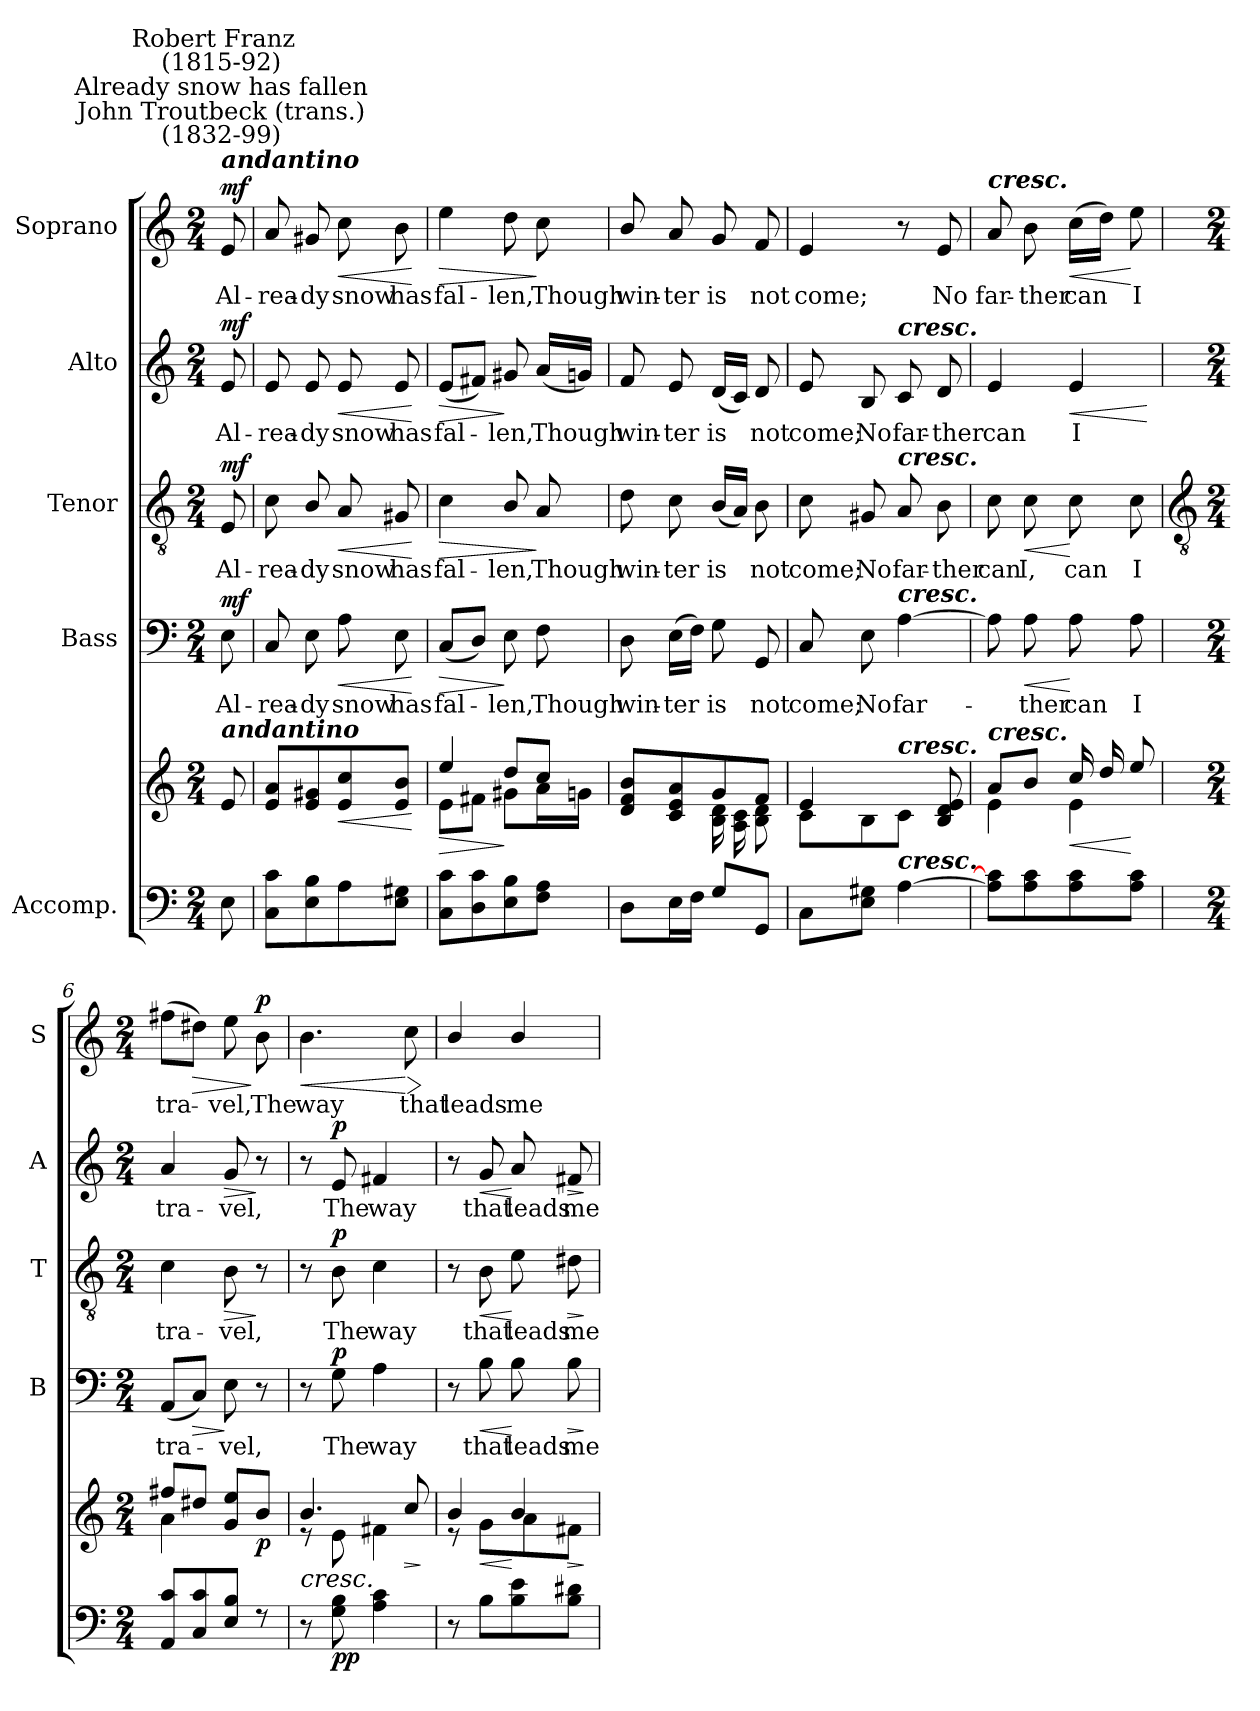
**kern	**kern	**dynam	**kern	**text	**dynam	**kern	**text	**dynam	**kern	**text	**dynam	**kern	**text	**dynam
*part5	*part5	*part5	*part4	*part4	*part4	*part3	*part3	*part3	*part2	*part2	*part2	*part1	*part1	*part1
*staff6	*staff5	*staff5/6	*staff4	*staff4	*staff4	*staff3	*staff3	*staff3	*staff2	*staff2	*staff2	*staff1	*staff1	*staff1
*I"Accomp.	*	*	*I"Bass	*	*	*I"Tenor	*	*	*I"Alto	*	*	*I"Soprano	*	*
*	*	*	*I'B	*	*	*I'T	*	*	*I'A	*	*	*I'S	*	*
*clefF4	*clefG2	*	*clefF4	*	*	*clefGv2	*	*	*clefG2	*	*	*clefG2	*	*
*k[]	*k[]	*	*k[]	*	*	*k[]	*	*	*k[]	*	*	*k[]	*	*
*C:	*C:	*	*C:	*	*	*C:	*	*	*C:	*	*	*C:	*	*
*M2/4	*M2/4	*	*M2/4	*	*	*M2/4	*	*	*M2/4	*	*	*M2/4	*	*
*MM58	*MM58	*	*MM58	*	*	*MM58	*	*	*MM58	*	*	*MM58	*	*
=	=	=	=	=	=	=	=	=	=	=	=	=	=	=
*	*^	*	*	*	*	*	*	*	*	*	*	*	*	*
!	!	!	!	!	!	!	!	!	!	!	!	!	!LO:TX:a:Bi:t=andantino	!	!
!	!	!	!	!	!	!	!	!	!	!	!	!	!LO:TX:a:cj:t=John Troutbeck (trans.)\n(1832-99)	!	!
!	!	!	!	!	!	!	!	!	!	!	!	!	!LO:TX:a:cj:t=Already snow has fallen	!	!
!	!	!	!	!	!	!	!	!	!	!	!	!	!LO:TX:a:cj:t=Robert Franz  \n(1815-92)	!	!
!	!LO:TX:a:Bi:t=andantino	!	!	!	!	!	!	!	!	!	!	!	!	!	!
!	!	!	!LO:DY:b=2	!	!LO:LY:b	!	!	!LO:LY:b	!	!	!LO:LY:b	!	!	!LO:LY:b	!
!	!	!	!LO:DY:n=1:b	!	!	!LO:DY:b	!	!	!LO:DY:b	!	!	!LO:DY:b	!	!	!LO:DY:b
8E	8e	8ryy	mf mf	8E	Al-	mf	8E	Al-	mf	8e	Al-	mf	8e	Al-	mf
=1	=1	=1	=1	=1	=1	=1	=1	=1	=1	=1	=1	=1	=1	=1	=1
!	!	!LO:N:vis=1	!	!	!LO:LY:b	!	!	!LO:LY:b	!	!	!LO:LY:b	!	!	!LO:LY:b	!
8C 8cL	8e 8aL	2ryy	.	8C	-rea-	.	8c	-rea-	.	8e	-rea-	.	8a	-rea-	.
!	!	!	!	!	!LO:LY:b	!	!	!LO:LY:b	!	!	!LO:LY:b	!	!	!LO:LY:b	!
8E 8B	8e 8g#X	.	.	8E	-dy	.	8B/	-dy	.	8e	-dy	.	8g#X	-dy	.
!	!	!	!LO:HP:b	!	!LO:LY:b	!LO:HP:b	!	!LO:LY:b	!LO:HP:b	!	!LO:LY:b	!LO:HP:b	!	!LO:LY:b	!LO:HP:b
8A	8e 8cc	.	<	8A	snow	<	8A	snow	<	8e	snow	<	8cc	snow	<
!	!	!	!	!	!LO:LY:b	!	!	!LO:LY:b	!	!	!LO:LY:b	!	!	!LO:LY:b	!
8E 8G#XJ	8e 8bJ	.	.	8E	has	.	8G#X	has	.	8e	has	.	8b	has	.
*	*v	*v	*	*	*	*	*	*	*	*	*	*	*	*	*
.	.	[	.	.	[	.	.	[	.	.	[	.	.	[
=2	=2	=2	=2	=2	=2	=2	=2	=2	=2	=2	=2	=2	=2	=2
*	*^	*	*	*	*	*	*	*	*	*	*	*	*	*
!	!	!	!LO:HP:b	!	!LO:LY:b	!LO:HP:b	!	!LO:LY:b	!LO:HP:b	!	!LO:LY:b	!LO:HP:b	!	!LO:LY:b	!LO:HP:b
8C 8cL	4ee/	8e\L	>	(<8CL	fal-	>	4c	fal-	>	(<8eL	fal-	>	4ee	fal-	>
8D 8c	.	8f#X\J	.	8DJ)	.	.	.	.	.	8f#XJ)	.	.	.	.	.
!	!	!	!	!	!LO:LY:b	!	!	!LO:LY:b	!	!	!LO:LY:b	!	!	!LO:LY:b	!
8E 8B	8dd/L	8g#X\L	]	8E	len,	]	8B/	-len,	.	8g#X	len,	]	8dd	-len,	.
!	!	!	!	!	!LO:LY:b	!	!	!LO:LY:b	!	!	!LO:LY:b	!	!	!LO:LY:b	!
8F 8AJ	8cc/J	16a\L	.	8F	Though	.	8A	Though	]	(<16aLL	Though	.	8cc	Though	]
.	.	16gn\JJ	.	.	.	.	.	.	.	16gnJJ)	.	.	.	.	.
=3	=3	=3	=3	=3	=3	=3	=3	=3	=3	=3	=3	=3	=3	=3	=3
!	!	!	!	!	!LO:LY:b	!	!	!LO:LY:b	!	!	!LO:LY:b	!	!	!LO:LY:b	!
8DL	8d/ 8f/ 8b/L	4ryy	.	8D	win-	.	8d	win-	.	8f	win-	.	8b/	win-	.
!	!	!	!	!	!LO:LY:b	!	!	!LO:LY:b	!	!	!LO:LY:b	!	!	!LO:LY:b	!
16EL	8c 8e 8a	.	.	(>16ELL	-ter	.	8c	-ter	.	8e	-ter	.	8a	-ter	.
16FJJ	.	.	.	16FJJ)	.	.	.	.	.	.	.	.	.	.	.
!	!	!	!	!	!LO:LY:b	!	!	!LO:LY:b	!	!	!LO:LY:b	!	!	!LO:LY:b	!
8GL	8g	16B\ 16d\LL	.	8G	is	.	(<16BLL	is	.	(<16dLL	is	.	8g	is	.
.	.	16A\ 16c\	.	.	.	.	16AJJ)	.	.	16cJJ)	.	.	.	.	.
!	!	!	!	!	!LO:LY:b	!	!	!LO:LY:b	!	!	!LO:LY:b	!	!	!LO:LY:b	!
8GGJ	8fJ	8B\ 8d\J	.	8GG	not	.	8B	not	.	8d	not	.	8f	not	.
=4	=4	=4	=4	=4	=4	=4	=4	=4	=4	=4	=4	=4	=4	=4	=4
!	!	!	!	!	!LO:LY:b	!	!	!LO:LY:b	!	!	!LO:LY:b	!	!	!LO:LY:b	!
8CL	4e	8c\L	.	8C	come;	.	8c	come;	.	8e	come;	.	4e	come;	.
!	!	!	!	!	!LO:LY:b	!	!	!LO:LY:b	!	!	!LO:LY:b	!	!	!	!
8E 8G#XJ	.	8B\	.	8E	No	.	8G#X	No	.	8B	No	.	.	.	.
!	!	!	!	!	!	!	!	!	!	!LO:TX:a:Bi:t=cresc.	!	!	!	!	!
!	!	!	!	!	!	!	!LO:TX:a:Bi:t=cresc.	!	!	!	!	!	!	!	!
!	!	!	!	!LO:TX:a:Bi:t=cresc.	!	!	!	!	!	!	!	!	!	!	!
!	!LO:TX:a:Bi:t=cresc.	!	!	!	!	!	!	!	!	!	!	!	!	!	!
!LO:TX:a:Bi:t=cresc.	!	!	!	!	!	!	!	!	!	!	!	!	!	!	!
!	!	!	!	!	!LO:LY:b	!	!	!LO:LY:b	!	!	!LO:LY:b	!	!	!	!
[4A	8ryy	8c\J	.	[4A	far-	.	8A	far-	.	8c	far-	.	8r	.	.
!	!	!	!	!	!	!	!	!LO:LY:b	!	!	!LO:LY:b	!	!	!LO:LY:b	!
.	8B 8d 8e	8ryy	.	.	.	.	8B	-ther	.	8d	-ther	.	8e	No	.
=5	=5	=5	=5	=5	=5	=5	=5	=5	=5	=5	=5	=5	=5	=5	=5
!	!	!	!	!	!	!	!	!	!	!	!	!	!LO:TX:a:Bi:t=cresc.	!	!
!	!LO:TX:a:Bi:t=cresc.	!	!	!	!	!	!	!	!	!	!	!	!	!	!
!	!	!	!	!	!	!	!	!LO:LY:b	!	!	!LO:LY:b	!	!	!LO:LY:b	!
8A] 8c]L	8a/L	4e\	.	8A]	.	.	8c	can	.	4e	can	.	8a	far-	.
!	!	!	!	!	!LO:LY:b	!LO:HP:b	!	!LO:LY:b	!LO:HP:b	!	!	!	!	!LO:LY:b	!
8A 8c	8b/J	.	.	8A	ther	<	8c	I,	<	.	.	.	8b	-ther	.
!	!	!	!LO:HP:b	!	!	!	!	!	!	!	!	!	!	!	!
!	!	!	!LO:HP:n=1:b	!	!LO:LY:b	!	!	!LO:LY:b	!	!	!LO:LY:b	!LO:HP:b	!	!LO:LY:b	!LO:HP:b
8A 8c	16cc/LL	4e\	< <	8A	can	[	8c	can	[	4e	I	<	(>16ccLL	can	<
.	16dd/	.	.	.	.	.	.	.	.	.	.	.	16ddJJ)	.	.
!	!	!	!	!	!LO:LY:b	!	!	!LO:LY:b	!	!	!	!	!	!LO:LY:b	!
8A 8cJ	8ee/J	.	[	8A	I	.	8c	I	.	.	.	.	8ee	I	[
*	*v	*v	*	*	*	*	*	*	*	*	*	*	*	*	*
.	.	[	.	.	.	.	.	.	.	.	[	.	.	.
!!LO:LB:g=z
=6	=6	=6	=6	=6	=6	=6	=6	=6	=6	=6	=6	=6	=6	=6
*	*	*	*	*	*	*clefGv2	*	*	*	*	*	*	*	*
*M2/4	*M2/4	*	*M2/4	*	*	*M2/4	*	*	*M2/4	*	*	*M2/4	*	*
*^	*	*	*	*	*	*	*	*	*	*	*	*	*	*
!	!LO:N:vis=1	!	!	!	!LO:LY:b	!	!	!LO:LY:b	!	!	!LO:LY:b	!	!	!LO:LY:b	!
*	*	*^	*	*	*	*	*	*	*	*	*	*	*	*	*
8AA 8cL	2ryy	8ff#X/L	4a\	.	(<8AAL	tra-	.	4c	tra-	.	4a	tra-	.	(>8ff#XL	tra-	.
!	!	!	!	!	!	!	!LO:HP:b	!	!	!	!	!	!	!	!	!LO:HP:b
8C 8c	.	8dd#X/J	.	.	8CJ)	.	>	.	.	.	.	.	.	8dd#XJ)	.	>
!	!	!	!	!	!	!LO:LY:b	!	!	!LO:LY:b	!LO:HP:b	!	!LO:LY:b	!LO:HP:b	!	!LO:LY:b	!
8E 8BJ	.	8g\ 8ee\L	4ryy	.	8E	vel,	]	8B	-vel,	>	8g	-vel,	>	8ee	vel,	.
!	!	!	!	!LO:DY:b	!	!	!	!	!	!	!	!	!	!	!LO:LY:b	!LO:DY:n=1:b
8r	.	8b/J	.	p	8r	.	.	8r	.	]	8r	.	]	8b	The	] p
=7	=7	=7	=7	=7	=7	=7	=7	=7	=7	=7	=7	=7	=7	=7	=7	=7
!	!LO:N:vis=1	!	!	!LO:HP:b	!	!	!	!	!	!	!	!	!	!	!LO:LY:b	!LO:HP:b
8r	2ryy	4.b/	8r	<	8r	.	.	8r	.	.	8r	.	.	4.b	way	<
!	!	!	!	!LO:DY:b=2	!	!LO:LY:b	!	!	!LO:LY:b	!	!	!LO:LY:b	!	!	!	!
!	!	!	!	!LO:DY:n=1:b	!	!	!LO:DY:b	!	!	!LO:DY:b	!	!	!LO:DY:b	!	!	!
8G 8B	.	.	8e\	p p	8G	The	p	8B	The	p	8e	The	p	.	.	.
!	!	!	!	!	!	!LO:LY:b	!	!	!LO:LY:b	!	!	!LO:LY:b	!	!	!	!
4A 4c	.	.	4f#X\	.	4A	way	.	4c	way	.	4f#X	way	.	.	.	.
!	!	!	!	!LO:HP:n=1:b	!	!	!	!	!	!	!	!	!	!	!LO:LY:b	!LO:HP:n=1:b
.	.	8cc/	.	[ >	.	.	.	.	.	.	.	.	.	8cc	that	[ >
*v	*v	*	*	*	*	*	*	*	*	*	*	*	*	*	*	*
*	*v	*v	*	*	*	*	*	*	*	*	*	*	*	*	*
.	.	]	.	.	.	.	.	.	.	.	.	.	.	]
=8	=8	=8	=8	=8	=8	=8	=8	=8	=8	=8	=8	=8	=8	=8
*^	*	*	*	*	*	*	*	*	*	*	*	*	*	*
!	!LO:N:vis=1	!	!	!	!	!	!	!	!	!	!	!	!	!LO:LY:b	!
*	*	*^	*	*	*	*	*	*	*	*	*	*	*	*	*
8r	2ryy	4b/	8r	.	8r	.	.	8r	.	.	8r	.	.	4b/	leads	.
!	!	!	!	!LO:HP:b	!	!LO:LY:b	!LO:HP:b	!	!LO:LY:b	!LO:HP:b	!	!LO:LY:b	!LO:HP:b	!	!	!
8BL	.	.	8g\L	<	8B	that	<	8B	that	<	8g	that	<	.	.	.
!	!	!	!	!	!	!LO:LY:b	!	!	!LO:LY:b	!	!	!LO:LY:b	!	!	!LO:LY:b	!
8B 8e	.	4b/	8a\	[	8B	leads	[	8e	leads	[	8a	leads	[	4b/	me	.
!	!	!	!	!LO:HP:b	!	!LO:LY:b	!LO:HP:b	!	!LO:LY:b	!LO:HP:b	!	!LO:LY:b	!LO:HP:b	!	!	!
8B 8d#XJ	.	.	8f#X\J	>	8B	me	>	8d#X	me	>	8f#X	me	>	.	.	.
*v	*v	*	*	*	*	*	*	*	*	*	*	*	*	*	*	*
*	*v	*v	*	*	*	*	*	*	*	*	*	*	*	*	*
.	.	]	.	.	]	.	.	]	.	.	]	.	.	.
=	=	=	=	=	=	=	=	=	=	=	=	=	=	=
*-	*-	*-	*-	*-	*-	*-	*-	*-	*-	*-	*-	*-	*-	*-
